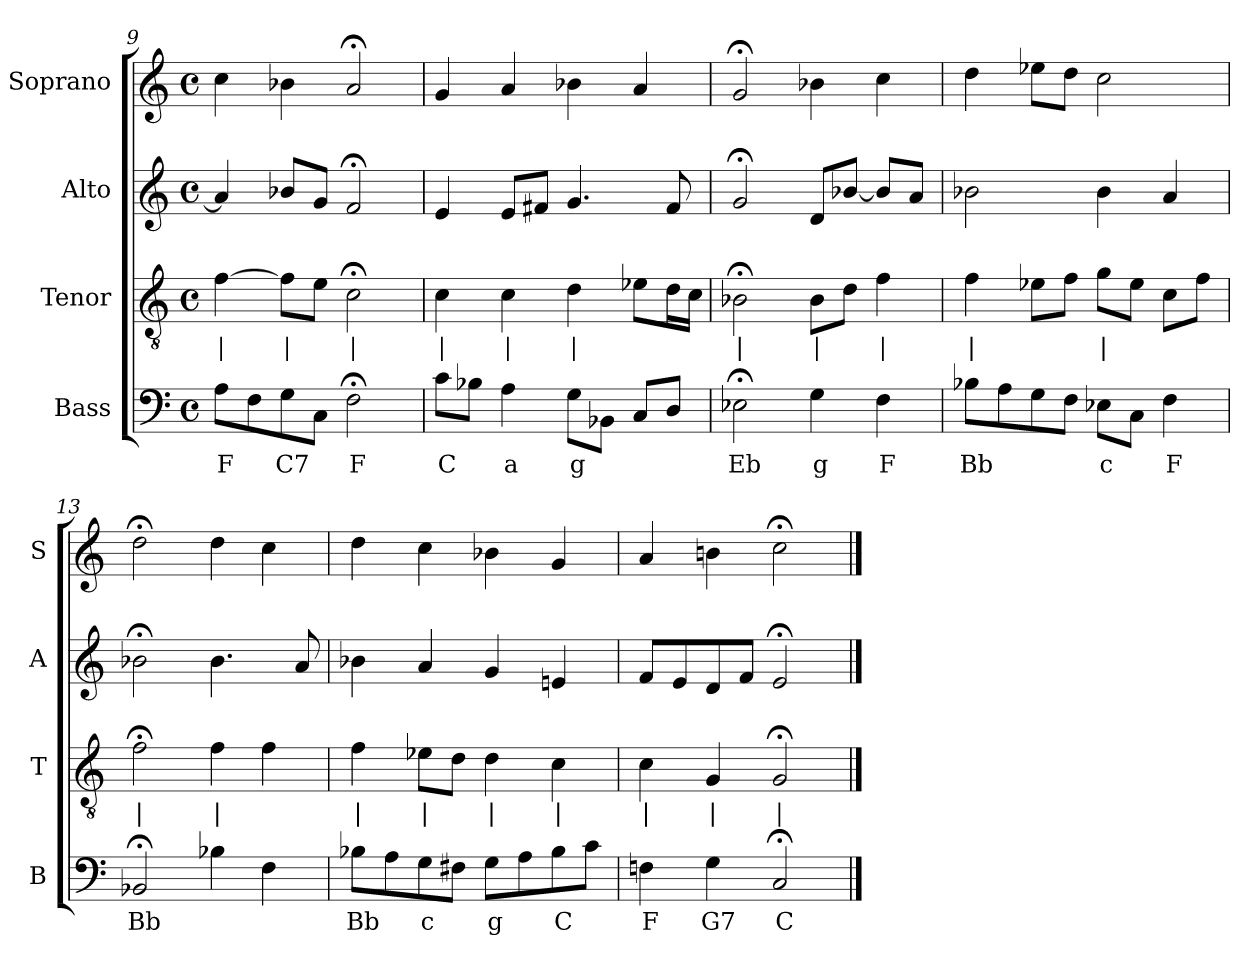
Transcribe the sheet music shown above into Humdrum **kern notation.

**kern	**text	**kern	**text	**kern	**kern
*part4	*part4	*part3	*part3	*part2	*part1
*staff4	*staff4	*staff3	*staff3	*staff2	*staff1
*I"Bass	*	*I"Tenor	*	*I"Alto	*I"Soprano
*I'B	*	*I'T	*	*I'A	*I'S
*clefF4	*	*clefGv2	*	*clefG2	*clefG2
*k[]	*	*k[]	*	*k[]	*k[]
*C:	*	*C:	*	*C:	*C:
*M4/4	*	*M4/4	*	*M4/4	*M4/4
*met(c)	*	*met(c)	*	*met(c)	*met(c)
=9	=9	=9	=9	=9	=9
8AL	F	[4f	|	4a]	4cc
8F	.	.	.	.	.
8G	C7	8fL]	|	8b-XL	4b-X
8CJ	.	8eJ	.	8gJ	.
2F;<	F	2c;<	|	2f;<	2a;<
=10	=10	=10	=10	=10	=10
8cL	C	4c	|	4e	4g
8B-XJ	.	.	.	.	.
4A	a	4c	|	8eL	4a
.	.	.	.	8f#XJ	.
8GL	g	4d	|	4.g	4b-X
8BB-XJ	.	.	.	.	.
8CL	.	8e-XL	.	.	4a
8DJ	.	16dL	.	8f#	.
.	.	16cJJ	.	.	.
=11	=11	=11	=11	=11	=11
2E-X;<	Eb	2B-X;<	|	2g;<	2g;<
4G	g	8B-L	|	8dL	4b-X
.	.	8dJ	.	[8b-XJ	.
4F	F	4f	|	8b-L]	4cc
.	.	.	.	8aJ	.
=12	=12	=12	=12	=12	=12
8B-XL	Bb	4f	|	2b-X	4dd
8A	.	.	.	.	.
8G	.	8e-XL	.	.	8ee-XL
8FJ	.	8fJ	.	.	8ddJ
8E-XL	c	8gL	|	4b-	2cc
8CJ	.	8e-J	.	.	.
4F	F	8cL	.	4a	.
.	.	8fJ	.	.	.
=13	=13	=13	=13	=13	=13
2BB-X;<	Bb	2f;<	|	2b-X;<	2dd;<
4B-X	.	4f	|	4.b-	4dd
4F	.	4f	.	.	4cc
.	.	.	.	8a	.
=14	=14	=14	=14	=14	=14
8B-XL	Bb	4f	|	4b-X	4dd
8A	.	.	.	.	.
8G	c	8e-XL	|	4a	4cc
8F#XJ	.	8dJ	.	.	.
8GL	g	4d	|	4g	4b-X
8A	.	.	.	.	.
8B-	C	4c	|	4en	4g
8cJ	.	.	.	.	.
=15	=15	=15	=15	=15	=15
4Fn	F	4c	|	8fL	4a
.	.	.	.	8e	.
4G	G7	4G	|	8d	4bn
.	.	.	.	8fJ	.
2C;<	C	2G;<	|	2e;<	2cc;<
==	==	==	==	==	==
*-	*-	*-	*-	*-	*-
